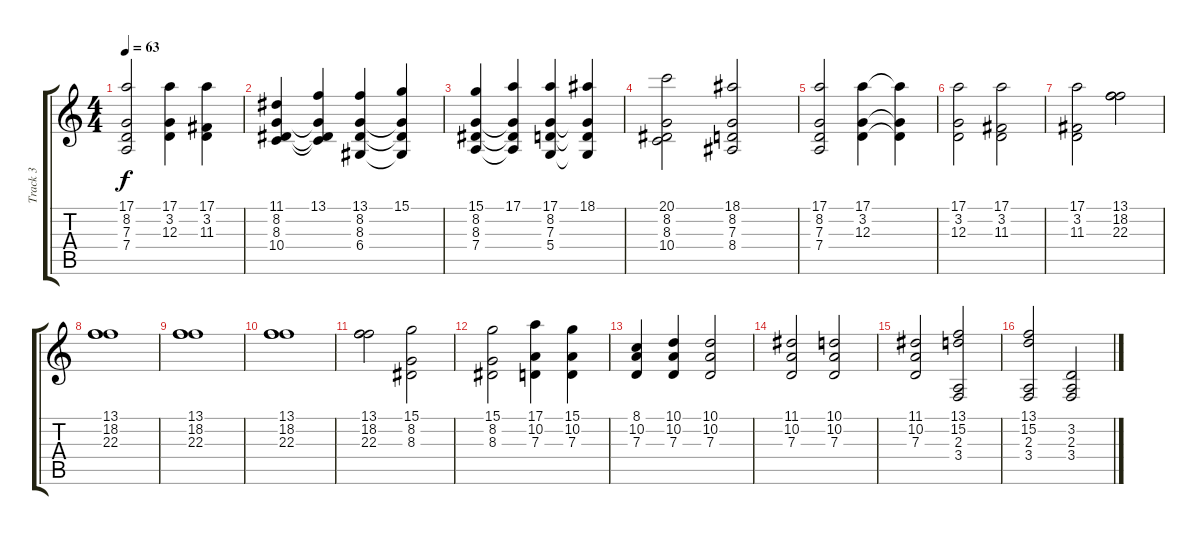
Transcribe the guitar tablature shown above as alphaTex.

\track ("Track 3" "Track 3") {instrument stringensemble1}
\staff {score tabs}
\tuning (E4 B3 G3 D3 A2 E2) {hide}
\ts (4 4)
\tempo 63
\clef g2
\ks c
(17.1 8.2 7.3 7.4).2{dy f} (17.1 3.2 12.3).4 (17.1 3.2 11.3).4 |
(11.1 8.2 8.3 10.4).4 (13.1 8.2{t} 8.3{t} 10.4{t}).4 (13.1 8.2 8.3 6.4).4 (15.1 8.2{t} 8.3{t} 6.4{t}).4 |
(15.1 8.2 8.3 7.4).4 (17.1 8.2{t} 8.3{t} 7.4{t}).4 (17.1 8.2 7.3 5.4).4 (18.1 8.2{t} 7.3{t} 5.4{t}).4 |
(20.1 8.2 8.3 10.4).2 (18.1 8.2 7.3 8.4).2 |
(17.1 8.2 7.3 7.4).2 (17.1 3.2 12.3).4 (17.1{t} 3.2{t} 12.3{t}).4 |
(17.1 3.2 12.3).2 (17.1 3.2 11.3).2 |
(17.1 3.2 11.3).2 (13.1 18.2 22.3).2 |
(13.1 18.2 22.3).1 |
(13.1 18.2 22.3).1 |
(13.1 18.2 22.3).1 |
(13.1 18.2 22.3).2 (15.1 8.2 8.3).2 |
(15.1 8.2 8.3).2 (17.1 10.2 7.3).4 (15.1 10.2 7.3).4 |
(8.1 10.2 7.3).4 (10.1 10.2 7.3).4 (10.1 10.2 7.3).2 |
(11.1 10.2 7.3).2 (10.1 10.2 7.3).2 |
(11.1 10.2 7.3).2 (13.1 15.2 2.3 3.4).2 |
(13.1 15.2 2.3 3.4).2 (3.2 2.3 3.4).2
